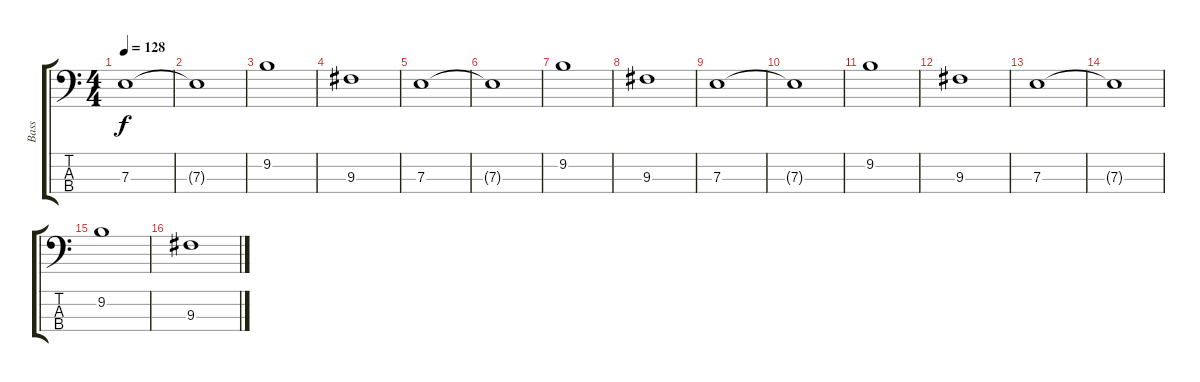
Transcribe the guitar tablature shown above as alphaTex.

\track ("Bass" "Bass") {instrument electricbassfinger}
\staff {score tabs}
\tuning (G2 D2 A1 E1) {hide}
\ts (4 4)
\tempo 128
\clef f4
\ks c
7.3.1{dy f} |
7.3{t}.1 |
9.2.1 |
9.3.1 |
7.3.1 |
7.3{t}.1 |
9.2.1 |
9.3.1 |
7.3.1 |
7.3{t}.1 |
9.2.1 |
9.3.1 |
7.3.1 |
7.3{t}.1 |
9.2.1 |
9.3.1
